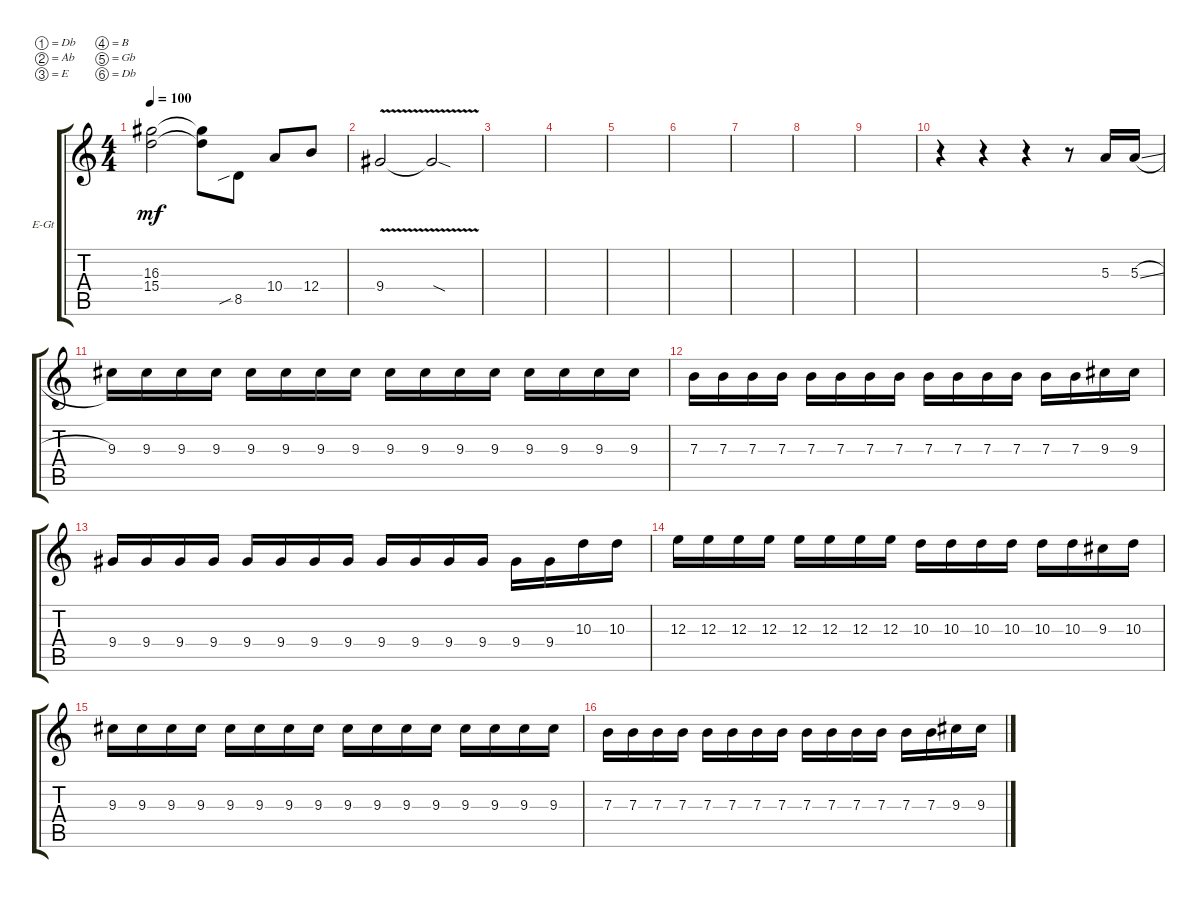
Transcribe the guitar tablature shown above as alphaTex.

\bracketExtendMode groupsimilarinstruments
\firstSystemTrackNameOrientation horizontal
\otherSystemsTrackNameOrientation horizontal
\track ("Solo Guitar" "E-Gt") {instrument distortionguitar}
\staff {score tabs}
\tuning (Db4 Ab3 E3 B2 Gb2 Db2)
\ts (4 4)
\tempo 100
\clef g2
\ks c
(15.4{t} 16.3{t}).2{dy mf} (15.4{t} 16.3{t}).8 8.5{sib}.8 10.4.8 12.4.8 |
9.4{v}.2 9.4{v sod t}.2 |
|
|
|
|
|
|
|
r.4 r.4 r.4 r.8 5.3.16 5.3{sl}.16 |
9.3.16 9.3.16 9.3.16 9.3.16 9.3.16 9.3.16 9.3.16 9.3.16 9.3.16 9.3.16 9.3.16 9.3.16 9.3.16 9.3.16 9.3.16 9.3.16 |
7.3.16 7.3.16 7.3.16 7.3.16 7.3.16 7.3.16 7.3.16 7.3.16 7.3.16 7.3.16 7.3.16 7.3.16 7.3.16 7.3.16 9.3.16 9.3.16 |
9.4.16 9.4.16 9.4.16 9.4.16 9.4.16 9.4.16 9.4.16 9.4.16 9.4.16 9.4.16 9.4.16 9.4.16 9.4.16 9.4.16 10.3.16 10.3.16 |
12.3.16 12.3.16 12.3.16 12.3.16 12.3.16 12.3.16 12.3.16 12.3.16 10.3.16 10.3.16 10.3.16 10.3.16 10.3.16 10.3.16 9.3.16 10.3.16 |
9.3.16 9.3.16 9.3.16 9.3.16 9.3.16 9.3.16 9.3.16 9.3.16 9.3.16 9.3.16 9.3.16 9.3.16 9.3.16 9.3.16 9.3.16 9.3.16 |
7.3.16 7.3.16 7.3.16 7.3.16 7.3.16 7.3.16 7.3.16 7.3.16 7.3.16 7.3.16 7.3.16 7.3.16 7.3.16 7.3.16 9.3.16 9.3.16
